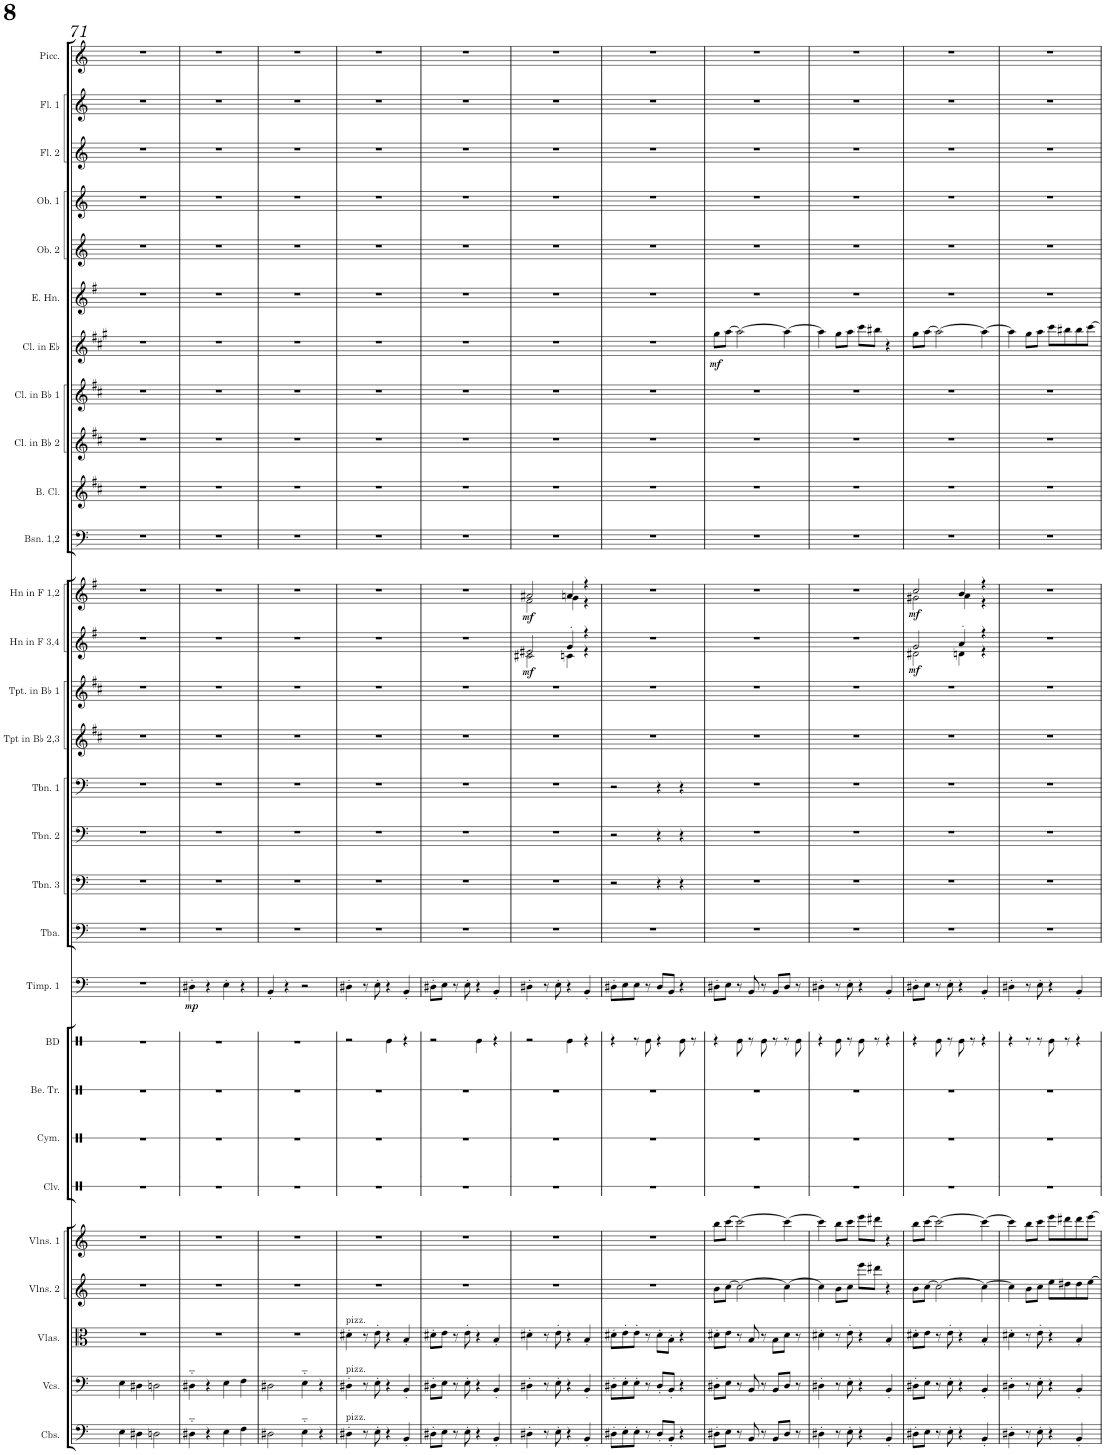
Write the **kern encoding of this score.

**kern	**kern	**kern	**kern	**kern	**kern	**kern	**kern	**kern	**kern	**dynam	**kern	**kern	**kern	**kern	**kern	**kern	**kern	**dynam	**kern	**dynam	**kern	**kern	**kern	**kern	**kern	**dynam	**kern	**kern	**kern	**kern	**kern	**kern
*part29	*part28	*part27	*part26	*part25	*part24	*part23	*part22	*part21	*part20	*part20	*part19	*part18	*part17	*part16	*part15	*part14	*part13	*part13	*part12	*part12	*part11	*part10	*part9	*part8	*part7	*part7	*part6	*part5	*part4	*part3	*part2	*part1
*staff29	*staff28	*staff27	*staff26	*staff25	*staff24	*staff23	*staff22	*staff21	*staff20	*staff20	*staff19	*staff18	*staff17	*staff16	*staff15	*staff14	*staff13	*staff13	*staff12	*staff12	*staff11	*staff10	*staff9	*staff8	*staff7	*staff7	*staff6	*staff5	*staff4	*staff3	*staff2	*staff1
*I"Contrabasses	*I"Violoncellos	*I"Violas	*I"Violins 2	*I"Violins 1	*I"Claves	*I"Cymbal	*I"Bell Tree	*I"Bass Drum	*I"Timpani 1	*	*I"Tuba	*I"Trombone 3	*I"Trombone 2	*I"Trombone 1	*I"Tpt in Bb 2,3	*I"Tpt in Bb 1	*I"Hn in F 3,4	*	*I"Hn in F 1,2	*	*I"Bassoon 1,2	*I"Bass Clarinet	*I"Clarinet in Bb 2	*I"Clarinet in Bb 1	*I"Clarinet in Eb	*	*I"English Horn	*I"Oboe 2	*I"Oboe 1	*I"Flute 2	*I"Flute 1	*I"Piccolo
*I'Cbs.	*I'Vcs.	*I'Vlas.	*I'Vlns. 2	*I'Vlns. 1	*I'Clv.	*I'Cym.	*I'Be. Tr.	*I'BD	*I'Timp. 1	*	*I'Tba.	*I'Tbn. 3	*I'Tbn. 2	*I'Tbn. 1	*I'Tpt in Bb 2,3	*I'Tpt. in Bb 1	*I'Hn in F 3,4	*	*I'Hn in F 1,2	*	*I'Bsn. 1,2	*I'B. Cl.	*I'Cl. in Bb 2	*I'Cl. in Bb 1	*I'Cl. in Eb	*	*I'E. Hn.	*I'Ob. 2	*I'Ob. 1	*I'Fl. 2	*I'Fl. 1	*I'Picc.
!!LO:PB:g=z
*clefF4	*clefF4	*clefC3	*clefG2	*clefG2	*clefX	*clefX	*clefX	*clefX	*clefF4	*	*clefF4	*clefF4	*clefF4	*clefF4	*clefG2	*clefG2	*clefG2	*	*clefG2	*	*clefF4	*clefG2	*clefG2	*clefG2	*clefG2	*	*clefG2	*clefG2	*clefG2	*clefG2	*clefG2	*clefG2
*Trd7c12	*	*	*	*	*	*	*	*	*	*	*	*	*	*	*Trd1c2	*Trd1c2	*Trd4c7	*	*Trd4c7	*	*	*Trd8c14	*Trd1c2	*Trd1c2	*Trd-2c-3	*	*Trd4c7	*	*	*	*	*Trd-7c-12
*k[]	*k[]	*k[]	*k[]	*k[]	*k[]	*k[]	*k[]	*k[]	*k[]	*	*k[]	*k[]	*k[]	*k[]	*k[f#c#]	*k[f#c#]	*k[f#]	*	*k[f#]	*	*k[]	*k[f#c#]	*k[f#c#]	*k[f#c#]	*k[f#c#g#]	*	*k[f#]	*k[]	*k[]	*k[]	*k[]	*k[]
*M4/4	*M4/4	*M4/4	*M4/4	*M4/4	*M4/4	*M4/4	*M4/4	*M4/4	*M4/4	*	*M4/4	*M4/4	*M4/4	*M4/4	*M4/4	*M4/4	*M4/4	*	*M4/4	*	*M4/4	*M4/4	*M4/4	*M4/4	*M4/4	*	*M4/4	*M4/4	*M4/4	*M4/4	*M4/4	*M4/4
=71	=71	=71	=71	=71	=71	=71	=71	=71	=71	=71	=71	=71	=71	=71	=71	=71	=71	=71	=71	=71	=71	=71	=71	=71	=71	=71	=71	=71	=71	=71	=71	=71
4E\	4E\	1r	1r	1r	1r	1r	1r	1r	1r	.	1r	1r	1r	1r	1r	1r	1r	.	1r	.	1r	1r	1r	1r	1r	.	1r	1r	1r	1r	1r	1r
4D#X\	4D#X\	.	.	.	.	.	.	.	.	.	.	.	.	.	.	.	.	.	.	.	.	.	.	.	.	.	.	.	.	.	.	.
2Dn\	2Dn\	.	.	.	.	.	.	.	.	.	.	.	.	.	.	.	.	.	.	.	.	.	.	.	.	.	.	.	.	.	.	.
=72	=72	=72	=72	=72	=72	=72	=72	=72	=72	=72	=72	=72	=72	=72	=72	=72	=72	=72	=72	=72	=72	=72	=72	=72	=72	=72	=72	=72	=72	=72	=72	=72
!	!	!	!	!	!	!	!	!	!	!LO:DY:b	!	!	!	!	!	!	!	!	!	!	!	!	!	!	!	!	!	!	!	!	!	!
4D#X\	4D#X\	1r	1r	1r	1r	1r	1r	1r	4D#X'\	mp	1r	1r	1r	1r	1r	1r	1r	.	1r	.	1r	1r	1r	1r	1r	.	1r	1r	1r	1r	1r	1r
4r	4r	.	.	.	.	.	.	.	4r	.	.	.	.	.	.	.	.	.	.	.	.	.	.	.	.	.	.	.	.	.	.	.
4E\	4E\	.	.	.	.	.	.	.	4E'\	.	.	.	.	.	.	.	.	.	.	.	.	.	.	.	.	.	.	.	.	.	.	.
4F\	4F\	.	.	.	.	.	.	.	4r	.	.	.	.	.	.	.	.	.	.	.	.	.	.	.	.	.	.	.	.	.	.	.
=73	=73	=73	=73	=73	=73	=73	=73	=73	=73	=73	=73	=73	=73	=73	=73	=73	=73	=73	=73	=73	=73	=73	=73	=73	=73	=73	=73	=73	=73	=73	=73	=73
2D#X\	2D#X\	1r	1r	1r	1r	1r	1r	1r	4BB'/	.	1r	1r	1r	1r	1r	1r	1r	.	1r	.	1r	1r	1r	1r	1r	.	1r	1r	1r	1r	1r	1r
.	.	.	.	.	.	.	.	.	4r	.	.	.	.	.	.	.	.	.	.	.	.	.	.	.	.	.	.	.	.	.	.	.
4E\	4E\	.	.	.	.	.	.	.	2r	.	.	.	.	.	.	.	.	.	.	.	.	.	.	.	.	.	.	.	.	.	.	.
4r	4r	.	.	.	.	.	.	.	.	.	.	.	.	.	.	.	.	.	.	.	.	.	.	.	.	.	.	.	.	.	.	.
=74	=74	=74	=74	=74	=74	=74	=74	=74	=74	=74	=74	=74	=74	=74	=74	=74	=74	=74	=74	=74	=74	=74	=74	=74	=74	=74	=74	=74	=74	=74	=74	=74
!	!	!LO:TX:a:t=pizz.	!	!	!	!	!	!	!	!	!	!	!	!	!	!	!	!	!	!	!	!	!	!	!	!	!	!	!	!	!	!
!	!LO:TX:a:t=pizz.	!	!	!	!	!	!	!	!	!	!	!	!	!	!	!	!	!	!	!	!	!	!	!	!	!	!	!	!	!	!	!
!LO:TX:a:t=pizz.	!	!	!	!	!	!	!	!	!	!	!	!	!	!	!	!	!	!	!	!	!	!	!	!	!	!	!	!	!	!	!	!
4D#X'\	4D#X'\	4d#X'\	1r	1r	1r	1r	1r	2r	4D#X'\	.	1r	1r	1r	1r	1r	1r	1r	.	1r	.	1r	1r	1r	1r	1r	.	1r	1r	1r	1r	1r	1r
8r	8r	8r	.	.	.	.	.	.	8r	.	.	.	.	.	.	.	.	.	.	.	.	.	.	.	.	.	.	.	.	.	.	.
8E'\	8E'\	8e'\	.	.	.	.	.	.	8E'\	.	.	.	.	.	.	.	.	.	.	.	.	.	.	.	.	.	.	.	.	.	.	.
4r	4r	4r	.	.	.	.	.	4Re\	4r	.	.	.	.	.	.	.	.	.	.	.	.	.	.	.	.	.	.	.	.	.	.	.
4BB'/	4BB'/	4B'/	.	.	.	.	.	4r	4BB'/	.	.	.	.	.	.	.	.	.	.	.	.	.	.	.	.	.	.	.	.	.	.	.
=75	=75	=75	=75	=75	=75	=75	=75	=75	=75	=75	=75	=75	=75	=75	=75	=75	=75	=75	=75	=75	=75	=75	=75	=75	=75	=75	=75	=75	=75	=75	=75	=75
8D#X'\L	8D#X'\L	8d#X'\L	1r	1r	1r	1r	1r	2r	8D#X'\L	.	1r	1r	1r	1r	1r	1r	1r	.	1r	.	1r	1r	1r	1r	1r	.	1r	1r	1r	1r	1r	1r
8E\J	8E\J	8e\J	.	.	.	.	.	.	8E\J	.	.	.	.	.	.	.	.	.	.	.	.	.	.	.	.	.	.	.	.	.	.	.
8r	8r	8r	.	.	.	.	.	.	8r	.	.	.	.	.	.	.	.	.	.	.	.	.	.	.	.	.	.	.	.	.	.	.
8E'\	8E'\	8e'\	.	.	.	.	.	.	8E'\	.	.	.	.	.	.	.	.	.	.	.	.	.	.	.	.	.	.	.	.	.	.	.
4r	4r	4r	.	.	.	.	.	4Re\	4r	.	.	.	.	.	.	.	.	.	.	.	.	.	.	.	.	.	.	.	.	.	.	.
4BB'/	4BB'/	4B'/	.	.	.	.	.	4r	4BB'/	.	.	.	.	.	.	.	.	.	.	.	.	.	.	.	.	.	.	.	.	.	.	.
=76	=76	=76	=76	=76	=76	=76	=76	=76	=76	=76	=76	=76	=76	=76	=76	=76	=76	=76	=76	=76	=76	=76	=76	=76	=76	=76	=76	=76	=76	=76	=76	=76
*	*	*	*	*	*	*	*	*	*	*	*	*	*	*	*	*	*^	*	*^	*	*	*	*	*	*	*	*	*	*	*	*	*
!	!	!	!	!	!	!	!	!	!	!	!	!	!	!	!	!	!	!	!LO:DY:b	!	!	!LO:DY:b	!	!	!	!	!	!	!	!	!	!	!	!
4D#X'\	4D#X'\	4d#X'\	1r	1r	1r	1r	1r	2r	4D#X'\	.	1r	1r	1r	1r	1r	1r	2e#X/	2c#X\	mf	2a#X/	2f#\	mf	1r	1r	1r	1r	1r	.	1r	1r	1r	1r	1r	1r
8r	8r	8r	.	.	.	.	.	.	8r	.	.	.	.	.	.	.	.	.	.	.	.	.	.	.	.	.	.	.	.	.	.	.	.	.
8E'\	8E'\	8e'\	.	.	.	.	.	.	8E'\	.	.	.	.	.	.	.	.	.	.	.	.	.	.	.	.	.	.	.	.	.	.	.	.	.
4r	4r	4r	.	.	.	.	.	4Re\	4r	.	.	.	.	.	.	.	4g'/	4cn\	.	4an/	4g\	.	.	.	.	.	.	.	.	.	.	.	.	.
4BB'/	4BB'/	4B'/	.	.	.	.	.	4r	4BB'/	.	.	.	.	.	.	.	4r	4r	.	4r	4r	.	.	.	.	.	.	.	.	.	.	.	.	.
*	*	*	*	*	*	*	*	*	*	*	*	*	*	*	*	*	*v	*v	*	*	*	*	*	*	*	*	*	*	*	*	*	*	*	*
*	*	*	*	*	*	*	*	*	*	*	*	*	*	*	*	*	*	*	*v	*v	*	*	*	*	*	*	*	*	*	*	*	*	*
=77	=77	=77	=77	=77	=77	=77	=77	=77	=77	=77	=77	=77	=77	=77	=77	=77	=77	=77	=77	=77	=77	=77	=77	=77	=77	=77	=77	=77	=77	=77	=77	=77
8D#X'\L	8D#X'\L	8d#X'\L	1r	1r	1r	1r	1r	4r	8D#X'\L	.	1r	2r	2r	2r	1r	1r	1r	.	1r	.	1r	1r	1r	1r	1r	.	1r	1r	1r	1r	1r	1r
8E'\	8E'\	8e'\	.	.	.	.	.	.	8E\	.	.	.	.	.	.	.	.	.	.	.	.	.	.	.	.	.	.	.	.	.	.	.
8E'\J	8E'\J	8e'\J	.	.	.	.	.	8r	8E\J	.	.	.	.	.	.	.	.	.	.	.	.	.	.	.	.	.	.	.	.	.	.	.
8r	8r	8r	.	.	.	.	.	8Re\	8r	.	.	.	.	.	.	.	.	.	.	.	.	.	.	.	.	.	.	.	.	.	.	.
8D#'/L	8D#'/L	8d#'\L	.	.	.	.	.	4r	8D#/L	.	.	4r	4r	4r	.	.	.	.	.	.	.	.	.	.	.	.	.	.	.	.	.	.
8BB'/J	8BB'/J	8B'\J	.	.	.	.	.	.	8BB/J	.	.	.	.	.	.	.	.	.	.	.	.	.	.	.	.	.	.	.	.	.	.	.
4r	4r	4r	.	.	.	.	.	8Re\	4r	.	.	4r	4r	4r	.	.	.	.	.	.	.	.	.	.	.	.	.	.	.	.	.	.
.	.	.	.	.	.	.	.	8r	.	.	.	.	.	.	.	.	.	.	.	.	.	.	.	.	.	.	.	.	.	.	.	.
=78	=78	=78	=78	=78	=78	=78	=78	=78	=78	=78	=78	=78	=78	=78	=78	=78	=78	=78	=78	=78	=78	=78	=78	=78	=78	=78	=78	=78	=78	=78	=78	=78
!	!	!	!	!	!	!	!	!	!	!	!	!	!	!	!	!	!	!	!	!	!	!	!	!	!	!LO:DY:b	!	!	!	!	!	!
8D#X'\L	8D#X'\L	8d#X'\L	8b\L	8bb\L	1r	1r	1r	4r	8D#X'\L	.	1r	1r	1r	1r	1r	1r	1r	.	1r	.	1r	1r	1r	1r	8gg#\L	mf	1r	1r	1r	1r	1r	1r
8E\J	8E\J	8e\J	[8cc\J	[8ccc\J	.	.	.	.	8E\J	.	.	.	.	.	.	.	.	.	.	.	.	.	.	.	[8aa\J	.	.	.	.	.	.	.
8r	8r	8r	2cc\_	2ccc\_	.	.	.	8Re\	8r	.	.	.	.	.	.	.	.	.	.	.	.	.	.	.	2aa\_	.	.	.	.	.	.	.
8BB/	8BB/	8B/	.	.	.	.	.	8r	8BB/	.	.	.	.	.	.	.	.	.	.	.	.	.	.	.	.	.	.	.	.	.	.	.
8r	8r	8r	.	.	.	.	.	8Re\	8r	.	.	.	.	.	.	.	.	.	.	.	.	.	.	.	.	.	.	.	.	.	.	.
8BB/L	8BB/L	8B\L	.	.	.	.	.	8r	8BB/L	.	.	.	.	.	.	.	.	.	.	.	.	.	.	.	.	.	.	.	.	.	.	.
8D#/J	8D#/J	8d#\J	4cc\_	4ccc\_	.	.	.	8r	8D#/J	.	.	.	.	.	.	.	.	.	.	.	.	.	.	.	4aa\_	.	.	.	.	.	.	.
8r	8r	8r	.	.	.	.	.	8Re\	8r	.	.	.	.	.	.	.	.	.	.	.	.	.	.	.	.	.	.	.	.	.	.	.
=79	=79	=79	=79	=79	=79	=79	=79	=79	=79	=79	=79	=79	=79	=79	=79	=79	=79	=79	=79	=79	=79	=79	=79	=79	=79	=79	=79	=79	=79	=79	=79	=79
4D#X'\	4D#X'\	4d#X'\	4cc\]	4ccc\]	1r	1r	1r	4r	4D#X'\	.	1r	1r	1r	1r	1r	1r	1r	.	1r	.	1r	1r	1r	1r	4aa\]	.	1r	1r	1r	1r	1r	1r
8r	8r	8r	8b\L	8bb\L	.	.	.	8Re\	8r	.	.	.	.	.	.	.	.	.	.	.	.	.	.	.	8gg#\L	.	.	.	.	.	.	.
8E'\	8E'\	8e'\	8cc\J	8ccc\J	.	.	.	8r	8E'\	.	.	.	.	.	.	.	.	.	.	.	.	.	.	.	8aa\J	.	.	.	.	.	.	.
4r	4r	4r	8eee\L	8eee\L	.	.	.	8Re\	4r	.	.	.	.	.	.	.	.	.	.	.	.	.	.	.	8ccc#\L	.	.	.	.	.	.	.
.	.	.	8ddd#X\J	8ddd#X\J	.	.	.	8r	.	.	.	.	.	.	.	.	.	.	.	.	.	.	.	.	8bb#X\J	.	.	.	.	.	.	.
4BB'/	4BB'/	4B'/	4r	4r	.	.	.	4r	4BB'/	.	.	.	.	.	.	.	.	.	.	.	.	.	.	.	4r	.	.	.	.	.	.	.
=80	=80	=80	=80	=80	=80	=80	=80	=80	=80	=80	=80	=80	=80	=80	=80	=80	=80	=80	=80	=80	=80	=80	=80	=80	=80	=80	=80	=80	=80	=80	=80	=80
*	*	*	*	*	*	*	*	*	*	*	*	*	*	*	*	*	*^	*	*^	*	*	*	*	*	*	*	*	*	*	*	*	*
!	!	!	!	!	!	!	!	!	!	!	!	!	!	!	!	!	!	!	!LO:DY:b	!	!	!LO:DY:b	!	!	!	!	!	!	!	!	!	!	!	!
8D#X'\L	8D#X'\L	8d#X'\L	8b\L	8bb\L	1r	1r	1r	4r	8D#X'\L	.	1r	1r	1r	1r	1r	1r	2g/	2d#X\	mf	2cc/	2g#X\	mf	1r	1r	1r	1r	8gg#\L	.	1r	1r	1r	1r	1r	1r
8E\J	8E\J	8e\J	[8cc\J	[8ccc\J	.	.	.	.	8E\J	.	.	.	.	.	.	.	.	.	.	.	.	.	.	.	.	.	[8aa\J	.	.	.	.	.	.	.
8r	8r	8r	2cc\_	2ccc\_	.	.	.	8Re\	8r	.	.	.	.	.	.	.	.	.	.	.	.	.	.	.	.	.	2aa\_	.	.	.	.	.	.	.
8E'\	8E'\	8e'\	.	.	.	.	.	8r	8E'\	.	.	.	.	.	.	.	.	.	.	.	.	.	.	.	.	.	.	.	.	.	.	.	.	.
4r	4r	4r	.	.	.	.	.	8Re\	4r	.	.	.	.	.	.	.	4a'/	4dn\	.	4b/	4a\	.	.	.	.	.	.	.	.	.	.	.	.	.
.	.	.	.	.	.	.	.	8r	.	.	.	.	.	.	.	.	.	.	.	.	.	.	.	.	.	.	.	.	.	.	.	.	.	.
4BB'/	4BB'/	4B'/	4cc\_	4ccc\_	.	.	.	4r	4BB'/	.	.	.	.	.	.	.	4r	4r	.	4r	4r	.	.	.	.	.	4aa\_	.	.	.	.	.	.	.
*	*	*	*	*	*	*	*	*	*	*	*	*	*	*	*	*	*v	*v	*	*	*	*	*	*	*	*	*	*	*	*	*	*	*	*
*	*	*	*	*	*	*	*	*	*	*	*	*	*	*	*	*	*	*	*v	*v	*	*	*	*	*	*	*	*	*	*	*	*	*
=81	=81	=81	=81	=81	=81	=81	=81	=81	=81	=81	=81	=81	=81	=81	=81	=81	=81	=81	=81	=81	=81	=81	=81	=81	=81	=81	=81	=81	=81	=81	=81	=81
4D#X'\	4D#X'\	4d#X'\	4cc\]	4ccc\]	1r	1r	1r	4r	4D#X'\	.	1r	1r	1r	1r	1r	1r	1r	.	1r	.	1r	1r	1r	1r	4aa\]	.	1r	1r	1r	1r	1r	1r
8r	8r	8r	8b\L	8bb\L	.	.	.	8r	8r	.	.	.	.	.	.	.	.	.	.	.	.	.	.	.	8gg#\L	.	.	.	.	.	.	.
8E'\	8E'\	8e'\	8cc\J	8ccc\J	.	.	.	8r	8E'\	.	.	.	.	.	.	.	.	.	.	.	.	.	.	.	8aa\J	.	.	.	.	.	.	.
4r	4r	4r	8ee\L	8eee\L	.	.	.	8Re\	4r	.	.	.	.	.	.	.	.	.	.	.	.	.	.	.	8ccc#\L	.	.	.	.	.	.	.
.	.	.	8dd#X\	8ddd#X\	.	.	.	8r	.	.	.	.	.	.	.	.	.	.	.	.	.	.	.	.	8bb#X\	.	.	.	.	.	.	.
4BB'/	4BB'/	4B'/	8dd#\	8ddd#\	.	.	.	4r	4BB'/	.	.	.	.	.	.	.	.	.	.	.	.	.	.	.	8bb#\	.	.	.	.	.	.	.
.	.	.	[8ee\J	[8eee\J	.	.	.	.	.	.	.	.	.	.	.	.	.	.	.	.	.	.	.	.	[8ccc#\J	.	.	.	.	.	.	.
=	=	=	=	=	=	=	=	=	=	=	=	=	=	=	=	=	=	=	=	=	=	=	=	=	=	=	=	=	=	=	=	=
*-	*-	*-	*-	*-	*-	*-	*-	*-	*-	*-	*-	*-	*-	*-	*-	*-	*-	*-	*-	*-	*-	*-	*-	*-	*-	*-	*-	*-	*-	*-	*-	*-
